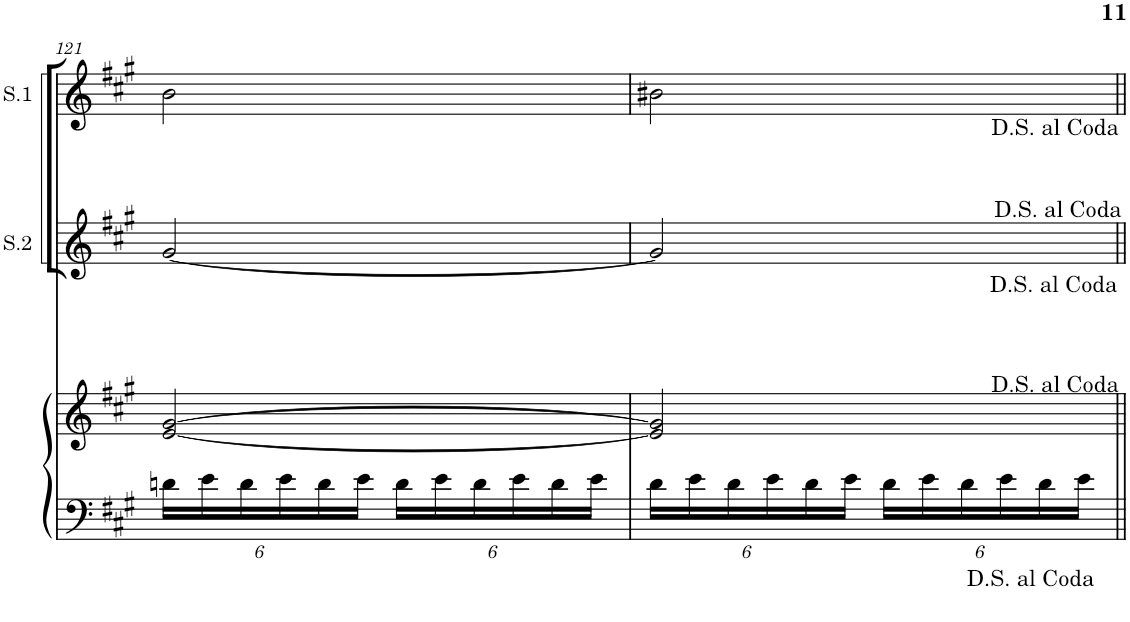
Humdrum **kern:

**kern	**kern	**kern	**kern
*part3	*part3	*part2	*part1
*staff4	*staff3	*staff2	*staff1
*I"Piano	*	*I"Soprano2	*I"Soprano1
*I'Pno	*	*I'S.2	*I'S.1
!!LO:PB:g=z
*clefF4	*clefG2	*clefG2	*clefG2
*k[f#c#g#]	*k[f#c#g#]	*k[f#c#g#]	*k[f#c#g#]
*M2/4	*M2/4	*M2/4	*M2/4
*Xbrackettup	*	*	*
=121	=121	=121	=121
24dn\LL	[2e/ [2g#/	[2g#/	2b\
24e\	.	.	.
24d\	.	.	.
24e\	.	.	.
24d\	.	.	.
24e\JJ	.	.	.
24d\LL	.	.	.
24e\	.	.	.
24d\	.	.	.
24e\	.	.	.
24d\	.	.	.
24e\JJ	.	.	.
=122	=122	=122	=122
24d\LL	2e/] 2g#/]	2g#/]	2b#X\
24e\	.	.	.
24d\	.	.	.
24e\	.	.	.
24d\	.	.	.
24e\JJ	.	.	.
24d\LL	.	.	.
24e\	.	.	.
24d\	.	.	.
24e\	.	.	.
24d\	.	.	.
24e\JJ	.	.	.
=||	=||	=||	=||
*-	*-	*-	*-
